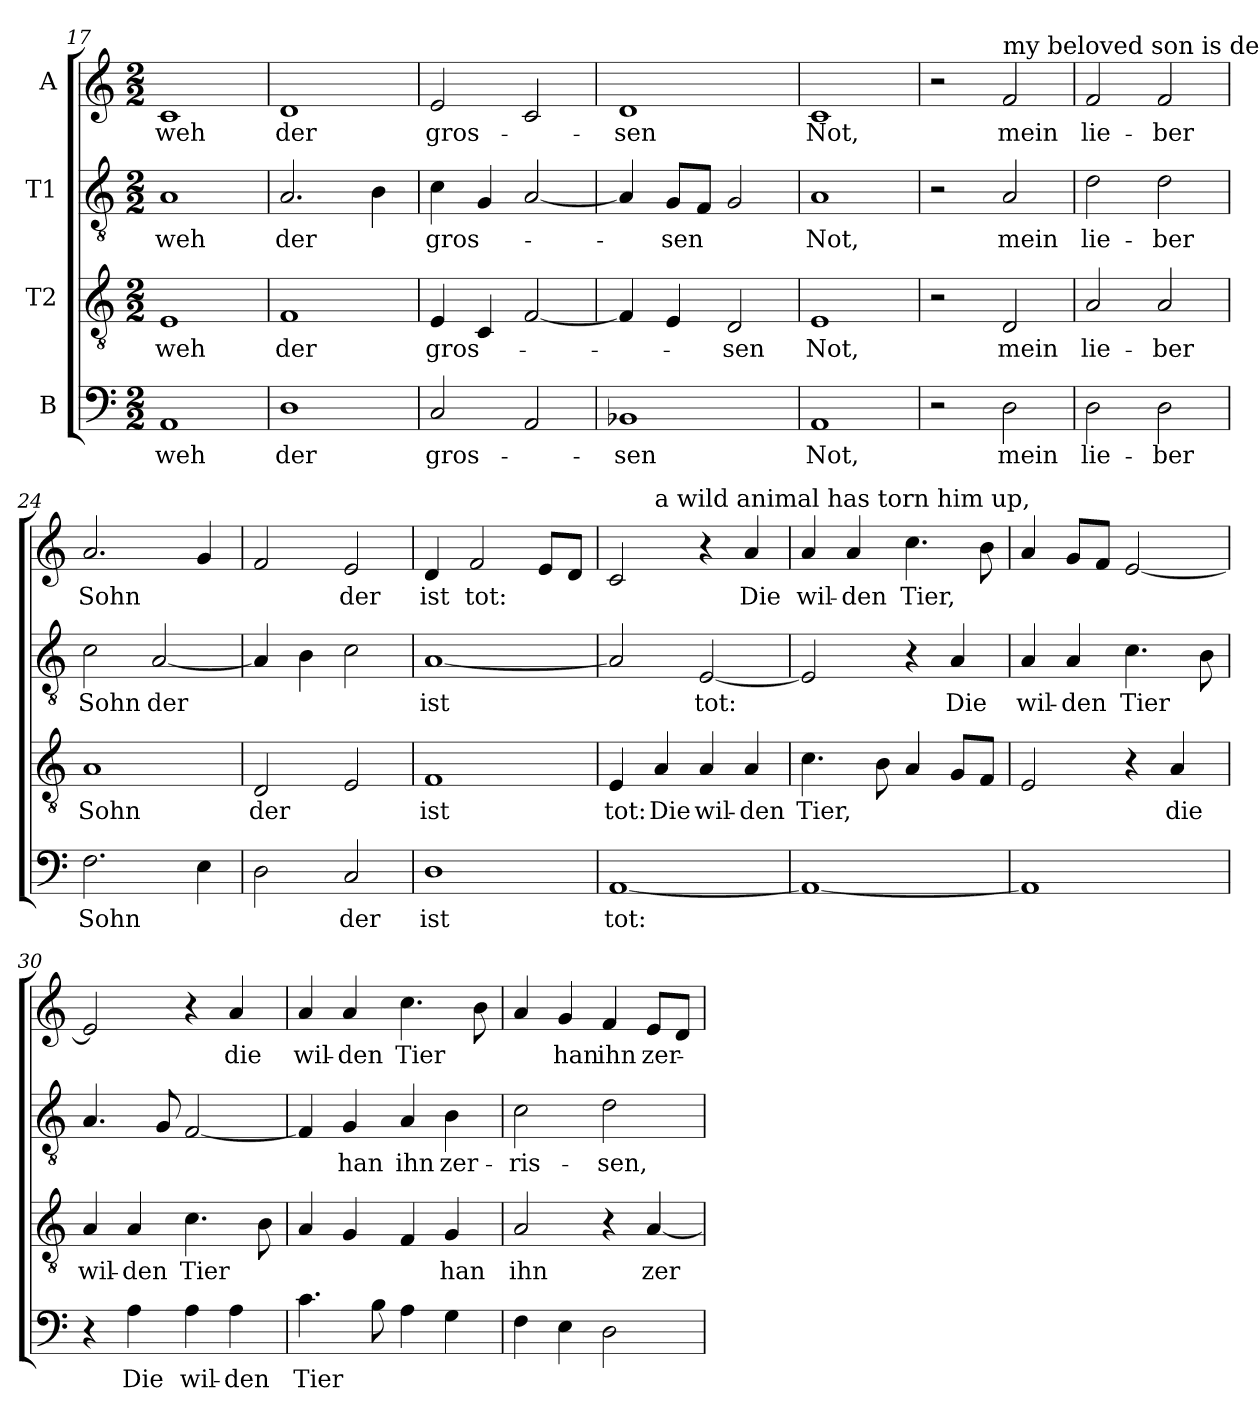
**kern	**text	**kern	**text	**kern	**text	**kern	**text
*part4	*part4	*part3	*part3	*part2	*part2	*part1	*part1
*staff4	*staff4	*staff3	*staff3	*staff2	*staff2	*staff1	*staff1
*I"B	*	*I"T2	*	*I"T1	*	*I"A	*
*clefF4	*	*clefGv2	*	*clefGv2	*	*clefG2	*
*k[]	*	*k[]	*	*k[]	*	*k[]	*
*C:	*	*C:	*	*C:	*	*C:	*
*M2/2	*	*M2/2	*	*M2/2	*	*M2/2	*
=17	=17	=17	=17	=17	=17	=17	=17
!	!LO:LY:b	!	!LO:LY:b	!	!LO:LY:b	!	!LO:LY:b
1AA	weh	1E	weh	1A	weh	1c	weh
=18	=18	=18	=18	=18	=18	=18	=18
!	!LO:LY:b	!	!LO:LY:b	!	!LO:LY:b	!	!LO:LY:b
1D	der	1F	der	2.A/	der	1d	der
.	.	.	.	4B\	.	.	.
=19	=19	=19	=19	=19	=19	=19	=19
!	!LO:LY:b	!	!LO:LY:b	!	!LO:LY:b	!	!LO:LY:b
2C/	gros-	4E/	gros-	4c\	gros-	2e/	gros-
.	.	4C/	.	4G/	.	.	.
2AA/	.	[2F/	.	[2A/	.	2c/	.
!!LO:LB:g=z
=20	=20	=20	=20	=20	=20	=20	=20
!	!LO:LY:b	!	!	!	!	!	!LO:LY:b
1BB-X	-sen	4F/]	.	4A/]	.	1d	-sen
!	!	!	!	!	!LO:LY:b	!	!
.	.	4E/	.	8G/L	-sen	.	.
.	.	.	.	8F/J	.	.	.
!	!	!	!LO:LY:b	!	!	!	!
.	.	2D/	-sen	2G/	.	.	.
=21	=21	=21	=21	=21	=21	=21	=21
!	!LO:LY:b	!	!LO:LY:b	!	!LO:LY:b	!	!LO:LY:b
1AA	Not,	1E	Not,	1A	Not,	1c	Not,
=22	=22	=22	=22	=22	=22	=22	=22
2r	.	2r	.	2r	.	2r	.
!	!	!	!	!	!	!LO:TX:a:t=my beloved son is dead&colon;	!
!	!LO:LY:b	!	!LO:LY:b	!	!LO:LY:b	!	!LO:LY:b
2D\	mein	2D/	mein	2A/	mein	2f/	mein
=23	=23	=23	=23	=23	=23	=23	=23
!	!LO:LY:b	!	!LO:LY:b	!	!LO:LY:b	!	!LO:LY:b
2D\	lie-	2A/	lie-	2d\	lie-	2f/	lie-
!	!LO:LY:b	!	!LO:LY:b	!	!LO:LY:b	!	!LO:LY:b
2D\	-ber	2A/	-ber	2d\	-ber	2f/	-ber
=24	=24	=24	=24	=24	=24	=24	=24
!	!LO:LY:b	!	!LO:LY:b	!	!LO:LY:b	!	!LO:LY:b
2.F\	Sohn	1A	Sohn	2c\	Sohn	2.a/	Sohn
!	!	!	!	!	!LO:LY:b	!	!
.	.	.	.	[2A/	der	.	.
4E\	.	.	.	.	.	4g/	.
=25	=25	=25	=25	=25	=25	=25	=25
!	!	!	!LO:LY:b	!	!	!	!
2D\	.	2D/	der	4A/]	.	2f/	.
.	.	.	.	4B\	.	.	.
!	!LO:LY:b	!	!	!	!	!	!LO:LY:b
2C/	der	2E/	.	2c\	.	2e/	der
=26	=26	=26	=26	=26	=26	=26	=26
!	!LO:LY:b	!	!LO:LY:b	!	!LO:LY:b	!	!LO:LY:b
1D	ist	1F	ist	[1A	ist	4d/	ist
!	!	!	!	!	!	!	!LO:LY:b
.	.	.	.	.	.	2f/	tot:
.	.	.	.	.	.	8e/L	.
.	.	.	.	.	.	8d/J	.
!!LO:PB:g=z
=27	=27	=27	=27	=27	=27	=27	=27
!	!LO:LY:b	!	!LO:LY:b	!	!	!	!
*	*	*	*	*	*	*^	*
[1AA	tot:	4E/	tot:	2A/]	.	2c/	4ryy	.
!	!	!	!	!	!	!	!LO:TX:a:t=a wild animal has torn him up,	!
!	!	!	!LO:LY:b	!	!	!	!	!
.	.	4A/	Die	.	.	.	2.ryy	.
!	!	!	!LO:LY:b	!	!LO:LY:b	!	!	!
.	.	4A/	wil-	[2E/	tot:	4r	.	.
!	!	!	!LO:LY:b	!	!	!	!	!LO:LY:b
.	.	4A/	-den	.	.	4a/	.	Die
=28	=28	=28	=28	=28	=28	=28	=28	=28
!	!	!	!LO:LY:b	!	!	!	!	!LO:LY:b
*	*	*	*	*	*	*v	*v	*
1AA_	.	4.c\	Tier,	2E/]	.	4a/	wil-
!	!	!	!	!	!	!	!LO:LY:b
.	.	.	.	.	.	4a/	-den
.	.	8B\	.	.	.	.	.
!	!	!	!	!	!	!	!LO:LY:b
.	.	4A/	.	4r	.	4.cc\	Tier,
!	!	!	!	!	!LO:LY:b	!	!
.	.	8G/L	.	4A/	Die	.	.
.	.	8F/J	.	.	.	8b\	.
=29	=29	=29	=29	=29	=29	=29	=29
!	!	!	!	!	!LO:LY:b	!	!
1AA]	.	2E/	.	4A/	wil-	4a/	.
!	!	!	!	!	!LO:LY:b	!	!
.	.	.	.	4A/	-den	8g/L	.
.	.	.	.	.	.	8f/J	.
!	!	!	!	!	!LO:LY:b	!	!
.	.	4r	.	4.c\	Tier	[2e/	.
!	!	!	!LO:LY:b	!	!	!	!
.	.	4A/	die	.	.	.	.
.	.	.	.	8B\	.	.	.
=30	=30	=30	=30	=30	=30	=30	=30
!	!	!	!LO:LY:b	!	!	!	!
4r	.	4A/	wil-	4.A/	.	2e/]	.
!	!LO:LY:b	!	!LO:LY:b	!	!	!	!
4A\	Die	4A/	-den	.	.	.	.
.	.	.	.	8G/	.	.	.
!	!LO:LY:b	!	!LO:LY:b	!	!	!	!
4A\	wil-	4.c\	Tier	[2F/	.	4r	.
!	!LO:LY:b	!	!	!	!	!	!LO:LY:b
4A\	-den	.	.	.	.	4a/	die
.	.	8B\	.	.	.	.	.
=31	=31	=31	=31	=31	=31	=31	=31
!	!LO:LY:b	!	!	!	!	!	!LO:LY:b
4.c\	Tier	4A/	.	4F/]	.	4a/	wil-
!	!	!	!	!	!LO:LY:b	!	!LO:LY:b
.	.	4G/	.	4G/	han	4a/	-den
8B\	.	.	.	.	.	.	.
!	!	!	!	!	!LO:LY:b	!	!LO:LY:b
4A\	.	4F/	.	4A/	ihn	4.cc\	Tier
!	!	!	!LO:LY:b	!	!LO:LY:b	!	!
4G\	.	4G/	han	4B\	zer-	.	.
.	.	.	.	.	.	8b\	.
=32	=32	=32	=32	=32	=32	=32	=32
!	!	!	!LO:LY:b	!	!LO:LY:b	!	!
4F\	.	2A/	ihn	2c\	-ris-	4a/	.
!	!	!	!	!	!	!	!LO:LY:b
4E\	.	.	.	.	.	4g/	han
!	!	!	!	!	!LO:LY:b	!	!LO:LY:b
2D\	.	4r	.	2d\	-sen,	4f/	ihn
!	!	!	!LO:LY:b	!	!	!	!LO:LY:b
.	.	[4A/	zer-	.	.	8e/L	zer-
.	.	.	.	.	.	8d/J	.
=	=	=	=	=	=	=	=
*-	*-	*-	*-	*-	*-	*-	*-
